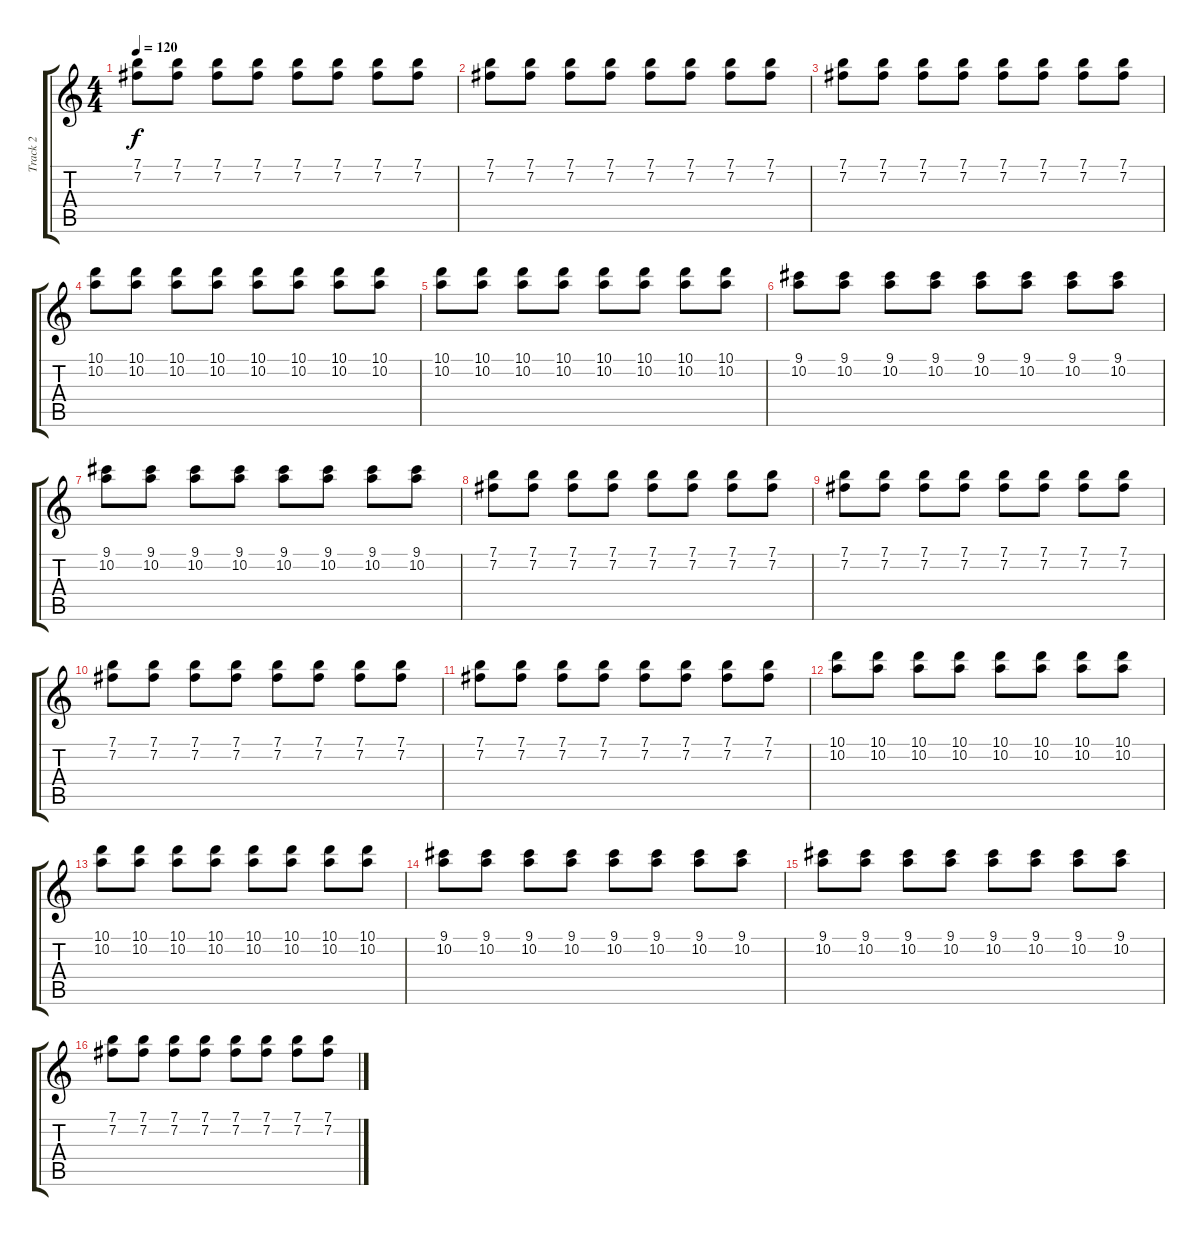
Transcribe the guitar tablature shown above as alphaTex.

\track ("Track 2" "Track 2") {instrument acousticguitarsteel}
\staff {score tabs}
\tuning (E4 B3 G3 D3 A2 E2) {hide}
\ts (4 4)
\tempo 120
\clef g2
\ks c
(7.1 7.2).8{dy f} (7.1 7.2).8 (7.1 7.2).8 (7.1 7.2).8 (7.1 7.2).8 (7.1 7.2).8 (7.1 7.2).8 (7.1 7.2).8 |
(7.1 7.2).8 (7.1 7.2).8 (7.1 7.2).8 (7.1 7.2).8 (7.1 7.2).8 (7.1 7.2).8 (7.1 7.2).8 (7.1 7.2).8 |
(7.1 7.2).8 (7.1 7.2).8 (7.1 7.2).8 (7.1 7.2).8 (7.1 7.2).8 (7.1 7.2).8 (7.1 7.2).8 (7.1 7.2).8 |
(10.1 10.2).8 (10.1 10.2).8 (10.1 10.2).8 (10.1 10.2).8 (10.1 10.2).8 (10.1 10.2).8 (10.1 10.2).8 (10.1 10.2).8 |
(10.1 10.2).8 (10.1 10.2).8 (10.1 10.2).8 (10.1 10.2).8 (10.1 10.2).8 (10.1 10.2).8 (10.1 10.2).8 (10.1 10.2).8 |
(9.1 10.2).8 (9.1 10.2).8 (9.1 10.2).8 (9.1 10.2).8 (9.1 10.2).8 (9.1 10.2).8 (9.1 10.2).8 (9.1 10.2).8 |
(9.1 10.2).8 (9.1 10.2).8 (9.1 10.2).8 (9.1 10.2).8 (9.1 10.2).8 (9.1 10.2).8 (9.1 10.2).8 (9.1 10.2).8 |
(7.1 7.2).8 (7.1 7.2).8 (7.1 7.2).8 (7.1 7.2).8 (7.1 7.2).8 (7.1 7.2).8 (7.1 7.2).8 (7.1 7.2).8 |
(7.1 7.2).8 (7.1 7.2).8 (7.1 7.2).8 (7.1 7.2).8 (7.1 7.2).8 (7.1 7.2).8 (7.1 7.2).8 (7.1 7.2).8 |
(7.1 7.2).8 (7.1 7.2).8 (7.1 7.2).8 (7.1 7.2).8 (7.1 7.2).8 (7.1 7.2).8 (7.1 7.2).8 (7.1 7.2).8 |
(7.1 7.2).8 (7.1 7.2).8 (7.1 7.2).8 (7.1 7.2).8 (7.1 7.2).8 (7.1 7.2).8 (7.1 7.2).8 (7.1 7.2).8 |
(10.1 10.2).8 (10.1 10.2).8 (10.1 10.2).8 (10.1 10.2).8 (10.1 10.2).8 (10.1 10.2).8 (10.1 10.2).8 (10.1 10.2).8 |
(10.1 10.2).8 (10.1 10.2).8 (10.1 10.2).8 (10.1 10.2).8 (10.1 10.2).8 (10.1 10.2).8 (10.1 10.2).8 (10.1 10.2).8 |
(9.1 10.2).8 (9.1 10.2).8 (9.1 10.2).8 (9.1 10.2).8 (9.1 10.2).8 (9.1 10.2).8 (9.1 10.2).8 (9.1 10.2).8 |
(9.1 10.2).8 (9.1 10.2).8 (9.1 10.2).8 (9.1 10.2).8 (9.1 10.2).8 (9.1 10.2).8 (9.1 10.2).8 (9.1 10.2).8 |
(7.1 7.2).8 (7.1 7.2).8 (7.1 7.2).8 (7.1 7.2).8 (7.1 7.2).8 (7.1 7.2).8 (7.1 7.2).8 (7.1 7.2).8
